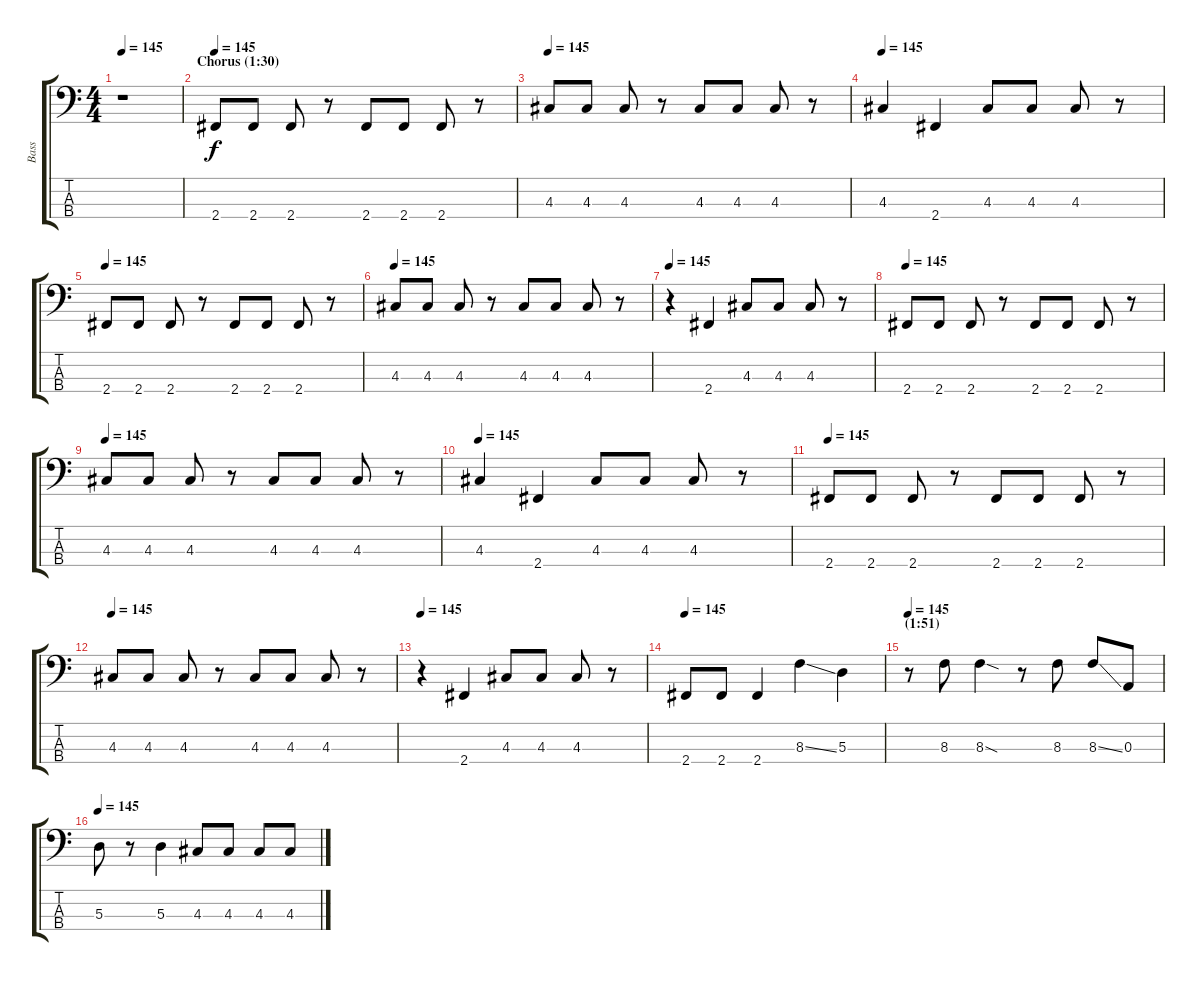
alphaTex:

\track ("Bass" "Bass") {instrument electricbassfinger}
\staff {score tabs}
\tuning (G2 D2 A1 E1) {hide}
\ts (4 4)
\tempo 145
\clef f4
\ks c
r.1{dy f} |
\section ("" "Chorus (1:30)")
\tempo 145
2.4.8 2.4.8 2.4.8 r.8 2.4.8 2.4.8 2.4.8 r.8 |
\tempo 145
4.3.8 4.3.8 4.3.8 r.8 4.3.8 4.3.8 4.3.8 r.8 |
\tempo 145
4.3.4 2.4.4 4.3.8 4.3.8 4.3.8 r.8 |
\tempo 145
2.4.8 2.4.8 2.4.8 r.8 2.4.8 2.4.8 2.4.8 r.8 |
\tempo 145
4.3.8 4.3.8 4.3.8 r.8 4.3.8 4.3.8 4.3.8 r.8 |
\tempo 145
r.4 2.4.4 4.3.8 4.3.8 4.3.8 r.8 |
\tempo 145
2.4.8 2.4.8 2.4.8 r.8 2.4.8 2.4.8 2.4.8 r.8 |
\tempo 145
4.3.8 4.3.8 4.3.8 r.8 4.3.8 4.3.8 4.3.8 r.8 |
\tempo 145
4.3.4 2.4.4 4.3.8 4.3.8 4.3.8 r.8 |
\tempo 145
2.4.8 2.4.8 2.4.8 r.8 2.4.8 2.4.8 2.4.8 r.8 |
\tempo 145
4.3.8 4.3.8 4.3.8 r.8 4.3.8 4.3.8 4.3.8 r.8 |
\tempo 145
r.4 2.4.4 4.3.8 4.3.8 4.3.8 r.8 |
\tempo 145
2.4.8 2.4.8 2.4.4 8.3{ss}.4 5.3.4 |
\section ("" "(1:51)")
\tempo 145
r.8 8.3.8 8.3{sod}.4 r.8 8.3.8 8.3{ss}.8 0.3.8 |
\tempo 145
5.3.8 r.8 5.3.4 4.3.8 4.3.8 4.3.8 4.3.8
